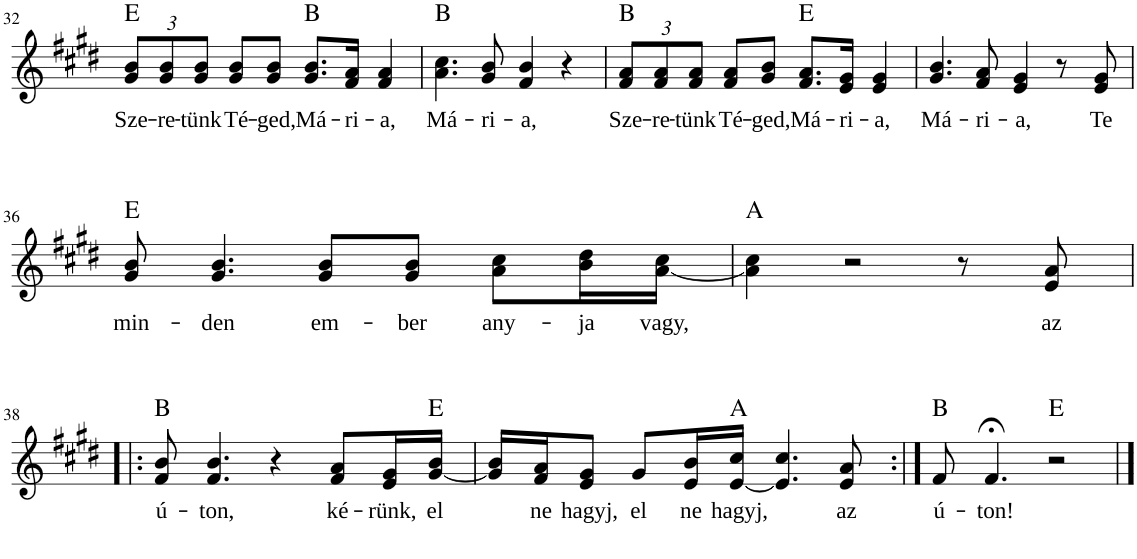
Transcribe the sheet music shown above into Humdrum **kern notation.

**kern	**text	**harte
*part1	*part1	*part1
*staff1	*staff1	*
*I"Voice	*	*
!!LO:PB:g=z
*clefG2	*	*
*k[f#c#g#d#]	*	*
*Xbrackettup	*	*
=32	=32	=32
!	!LO:LY:b	!
12g#/ 12b/L	Sze-	E:maj
!	!LO:LY:b	!
12g#/ 12b/	-re-	.
!	!LO:LY:b	!
12g#/ 12b/J	-tünk	.
!	!LO:LY:b	!
8g#/ 8b/L	Té-	.
!	!LO:LY:b	!
8g#/ 8b/J	-ged,	.
!	!LO:LY:b	!
8.g#/ 8.b/L	Má-	B:maj
!	!LO:LY:b	!
16f#/ 16a/Jk	-ri-	.
!	!LO:LY:b	!
4f#/ 4a/	-a,	.
=33	=33	=33
!	!LO:LY:b	!
4.a\ 4.cc#\	Má-	B:maj
!	!LO:LY:b	!
8g#/ 8b/	-ri-	.
!	!LO:LY:b	!
4f#/ 4b/	-a,	.
4r	.	.
=34	=34	=34
!	!LO:LY:b	!
12f#/ 12a/L	Sze-	B:maj
!	!LO:LY:b	!
12f#/ 12a/	-re-	.
!	!LO:LY:b	!
12f#/ 12a/J	-tünk	.
!	!LO:LY:b	!
8f#/ 8a/L	Té-	.
!	!LO:LY:b	!
8g#/ 8b/J	-ged,	.
!	!LO:LY:b	!
8.f#/ 8.a/L	Má-	E:maj
!	!LO:LY:b	!
16e/ 16g#/Jk	-ri-	.
!	!LO:LY:b	!
4e/ 4g#/	-a,	.
=35	=35	=35
!	!LO:LY:b	!
4.g#/ 4.b/	Má-	.
!	!LO:LY:b	!
8f#/ 8a/	-ri-	.
!	!LO:LY:b	!
4e/ 4g#/	-a,	.
8r	.	.
!	!LO:LY:b	!
8e/ 8g#/	Te	.
!!LO:LB:g=z
=36	=36	=36
!	!LO:LY:b	!
8g#/ 8b/	min-	E:maj
!	!LO:LY:b	!
4.g#/ 4.b/	-den	.
!	!LO:LY:b	!
8g#/ 8b/L	em-	.
!	!LO:LY:b	!
8g#/ 8b/J	-ber	.
!	!LO:LY:b	!
8a\ 8cc#\L	any-	.
!	!LO:LY:b	!
16b\ 16dd#\L	-ja	.
!	!LO:LY:b	!
[16a\ 16cc#\JJ	vagy,	.
=37	=37	=37
4a\] 4cc#\	.	A:maj
2r	.	.
8r	.	.
!	!LO:LY:b	!
8e/ 8a/	az	.
!!LO:LB:g=z
=38!|:	=38!|:	=38!|:
!	!LO:LY:b	!
8f#/ 8b/	ú-	B:maj
!	!LO:LY:b	!
4.f#/ 4.b/	-ton,	.
4r	.	.
!	!LO:LY:b	!
8f#/ 8a/L	ké-	.
!	!LO:LY:b	!
16e/ 16g#/L	-rünk,	.
!	!LO:LY:b	!
[16g#/ 16b/JJ	el	E:maj
=39	=39	=39
16g#/] 16b/LL	.	.
!	!LO:LY:b	!
16f#/ 16a/J	ne	.
!	!LO:LY:b	!
8e/ 8g#/J	hagyj,	.
!	!LO:LY:b	!
8g#/L	el	.
!	!LO:LY:b	!
16e/ 16b/L	ne	.
!	!LO:LY:b	!
[16e/ 16cc#/JJ	hagyj,	A:maj
4.e/] 4.cc#/	.	.
!	!LO:LY:b	!
8e/ 8a/	az	.
=40:|!	=40:|!	=40:|!
!	!LO:LY:b	!
8f#/	ú-	B:maj
!	!LO:LY:b	!
4.f#;</	-ton!	.
2r	.	E:maj
==	==	==
*-	*-	*-
